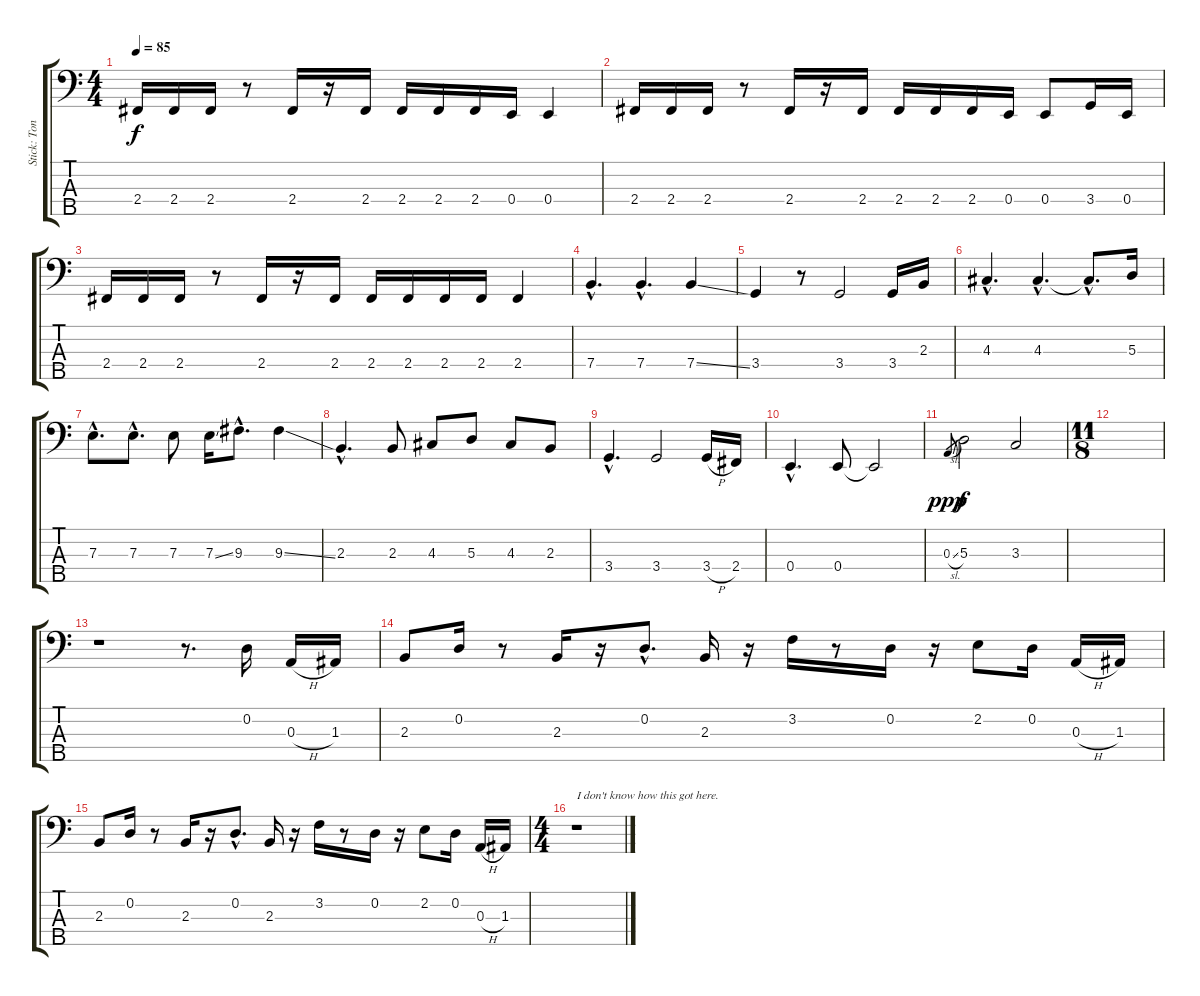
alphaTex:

\track ("Stick: Tony Levin" "Stick: Ton") {instrument fretlessbass}
\staff {score tabs}
\tuning (G2 D2 A1 E1 B0) {hide}
\ts (4 4)
\tempo 85
\clef f4
\ks c
2.4.16{dy f} 2.4.16 2.4.16 r.8 2.4.16 r.16 2.4.16 2.4.16 2.4.16 2.4.16 0.4.16 0.4.4 |
2.4.16 2.4.16 2.4.16 r.8 2.4.16 r.16 2.4.16 2.4.16 2.4.16 2.4.16 0.4.16 0.4.8 3.4.16 0.4.16 |
2.4.16 2.4.16 2.4.16 r.8 2.4.16 r.16 2.4.16 2.4.16 2.4.16 2.4.16 2.4.16 2.4.4 |
7.4{hac}.4{d} 7.4{hac}.4{d} 7.4{ss}.4 |
3.4.4 r.8 3.4.2 3.4.16 2.3.16 |
4.3{hac}.4{d} 4.3{hac}.4{d} 4.3{hac t}.8{d} 5.3.16 |
7.3{hac}.8{d} 7.3{hac}.8{d} 7.3.8 7.3{ss}.16 9.3{hac}.8{d} 9.3{ss}.4 |
2.3{hac}.4{d} 2.3.8 4.3.8 5.3.8 4.3.8 2.3.8 |
3.4{hac}.4{d} 3.4.2 3.4{h}.16 2.4.16 |
0.4{hac}.4{d} 0.4.8 0.4{t}.2 |
0.3{sl}.8{gr dy ppp} 5.3.2{dy f} 3.3.2 |
\ts (11 8)
|
r.1 r.8{d} 0.2.16 0.3{h}.16 1.3.16 |
2.3.8 0.2.16 r.8 2.3.16 r.16 0.2{hac}.8{d} 2.3.16 r.16 3.2.16 r.8 0.2.16 r.16 2.2.8 0.2.16 0.3{h}.16 1.3.16 |
2.3.8 0.2.16 r.8 2.3.16 r.16 0.2{hac}.8{d} 2.3.16 r.16 3.2.16 r.8 0.2.16 r.16 2.2.8 0.2.16 0.3{h}.16 1.3.16 |
\ts (4 4)
r.1{txt "I don't know how this got here."}
